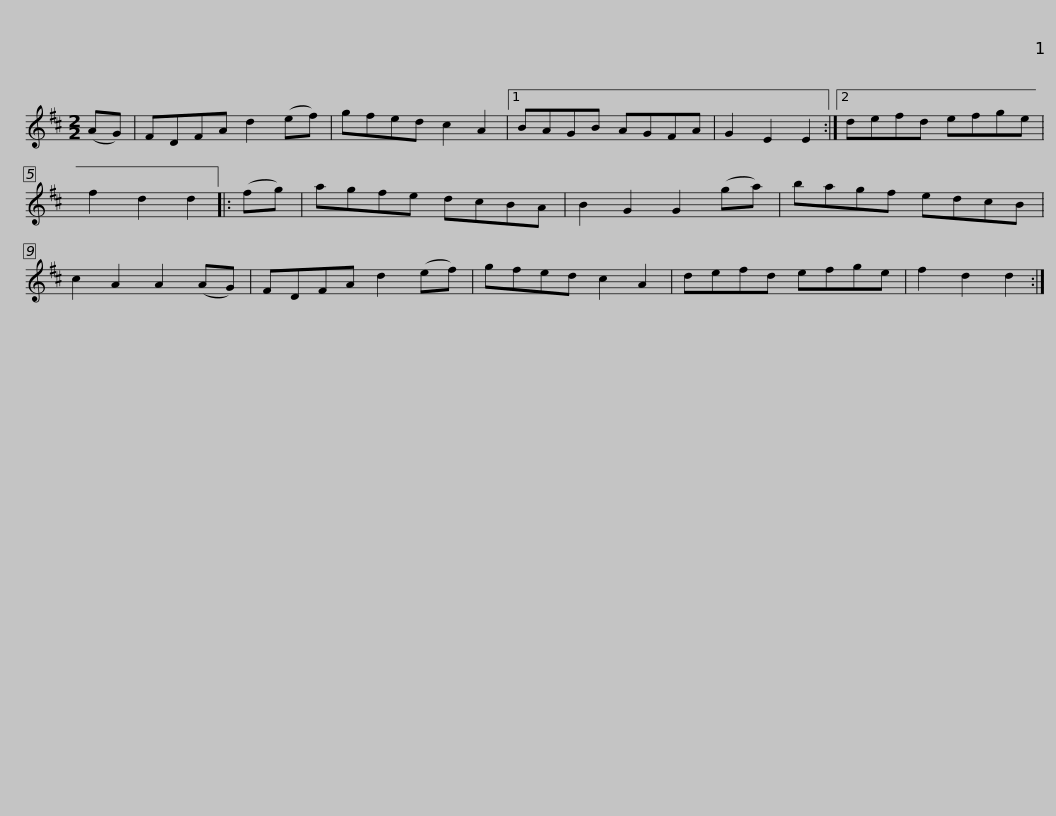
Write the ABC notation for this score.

X:1
L:1/8
M:2/2
I:linebreak $
K:D
V:1 treble
V:1
 (AG) | FDFA d2 (ef) | gfed c2 A2 |1 BAGB AGFA | G2 E2 E2 :|2 %5
 defd efge | f2 d2 d2 |: (fg) |$ agfe dcBA | B2 G2 G2 (ga) | %10
 bagf edcB | c2 A2 A2 (AG) | FDFA d2 (ef) | gfed c2 A2 |$ defd efge | %15
 f2 d2 d2 :| %16
